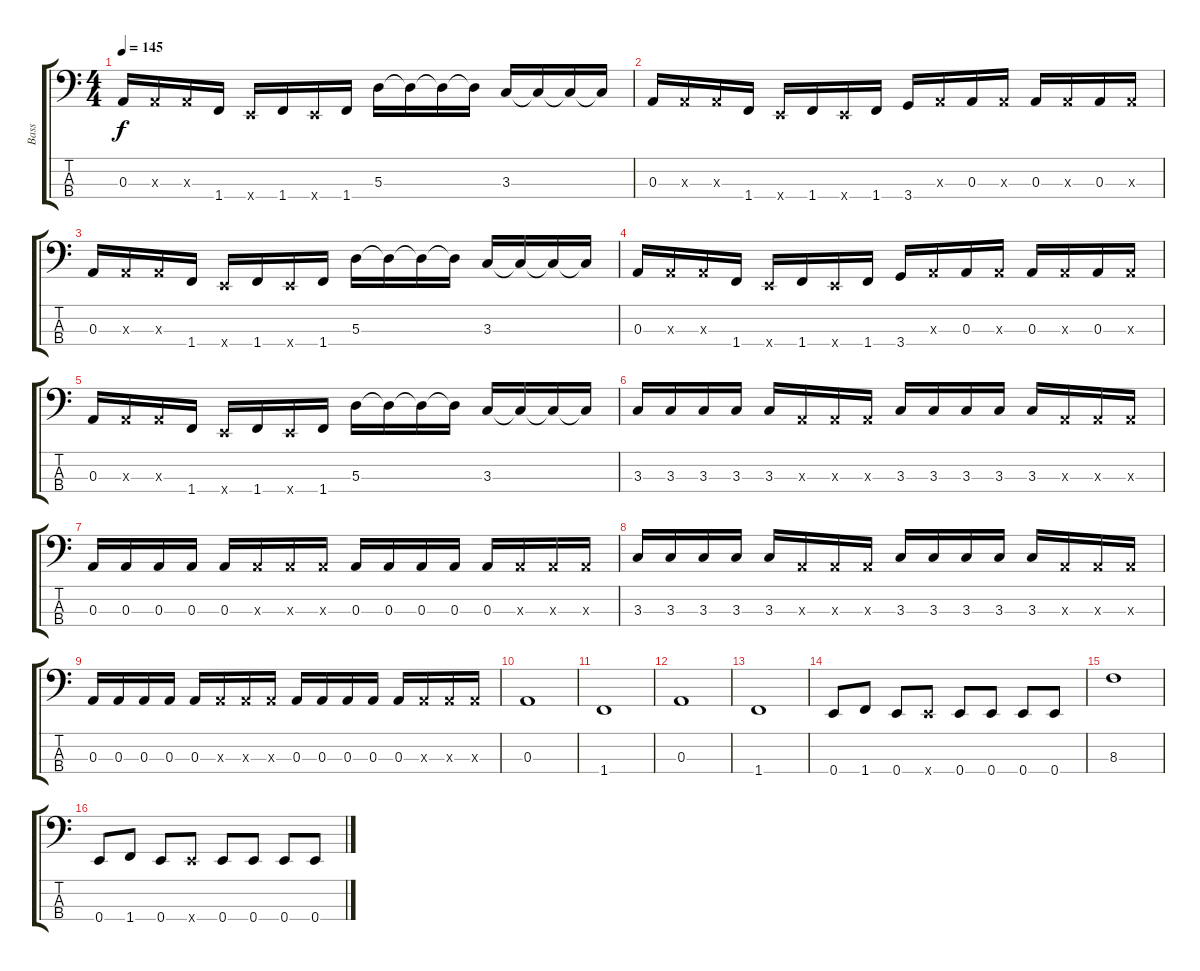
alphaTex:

\track ("Bass" "Bass") {instrument slapbass1}
\staff {score tabs}
\tuning (G2 D2 A1 E1) {hide}
\ts (4 4)
\tempo 145
\clef f4
\ks c
0.3.16{dy f} 0.3{x}.16 0.3{x}.16 1.4.16 0.4{x}.16 1.4.16 0.4{x}.16 1.4.16 5.3.16 5.3{t}.16 5.3{t}.16 5.3{t}.16 3.3.16 3.3{t}.16 3.3{t}.16 3.3{t}.16 |
0.3.16 0.3{x}.16 0.3{x}.16 1.4.16 0.4{x}.16 1.4.16 0.4{x}.16 1.4.16 3.4.16 0.3{x}.16 0.3.16 0.3{x}.16 0.3.16 0.3{x}.16 0.3.16 0.3{x}.16 |
0.3.16 0.3{x}.16 0.3{x}.16 1.4.16 0.4{x}.16 1.4.16 0.4{x}.16 1.4.16 5.3.16 5.3{t}.16 5.3{t}.16 5.3{t}.16 3.3.16 3.3{t}.16 3.3{t}.16 3.3{t}.16 |
0.3.16 0.3{x}.16 0.3{x}.16 1.4.16 0.4{x}.16 1.4.16 0.4{x}.16 1.4.16 3.4.16 0.3{x}.16 0.3.16 0.3{x}.16 0.3.16 0.3{x}.16 0.3.16 0.3{x}.16 |
0.3.16 0.3{x}.16 0.3{x}.16 1.4.16 0.4{x}.16 1.4.16 0.4{x}.16 1.4.16 5.3.16 5.3{t}.16 5.3{t}.16 5.3{t}.16 3.3.16 3.3{t}.16 3.3{t}.16 3.3{t}.16 |
3.3.16 3.3.16 3.3.16 3.3.16 3.3.16 0.3{x}.16 0.3{x}.16 0.3{x}.16 3.3.16 3.3.16 3.3.16 3.3.16 3.3.16 0.3{x}.16 0.3{x}.16 0.3{x}.16 |
0.3.16 0.3.16 0.3.16 0.3.16 0.3.16 0.3{x}.16 0.3{x}.16 0.3{x}.16 0.3.16 0.3.16 0.3.16 0.3.16 0.3.16 0.3{x}.16 0.3{x}.16 0.3{x}.16 |
3.3.16 3.3.16 3.3.16 3.3.16 3.3.16 0.3{x}.16 0.3{x}.16 0.3{x}.16 3.3.16 3.3.16 3.3.16 3.3.16 3.3.16 0.3{x}.16 0.3{x}.16 0.3{x}.16 |
0.3.16 0.3.16 0.3.16 0.3.16 0.3.16 0.3{x}.16 0.3{x}.16 0.3{x}.16 0.3.16 0.3.16 0.3.16 0.3.16 0.3.16 0.3{x}.16 0.3{x}.16 0.3{x}.16 |
0.3.1 |
1.4.1 |
0.3.1 |
1.4.1 |
0.4.8 1.4.8 0.4.8 0.4{x}.8 0.4.8 0.4.8 0.4.8 0.4.8 |
8.3.1 |
0.4.8 1.4.8 0.4.8 0.4{x}.8 0.4.8 0.4.8 0.4.8 0.4.8
